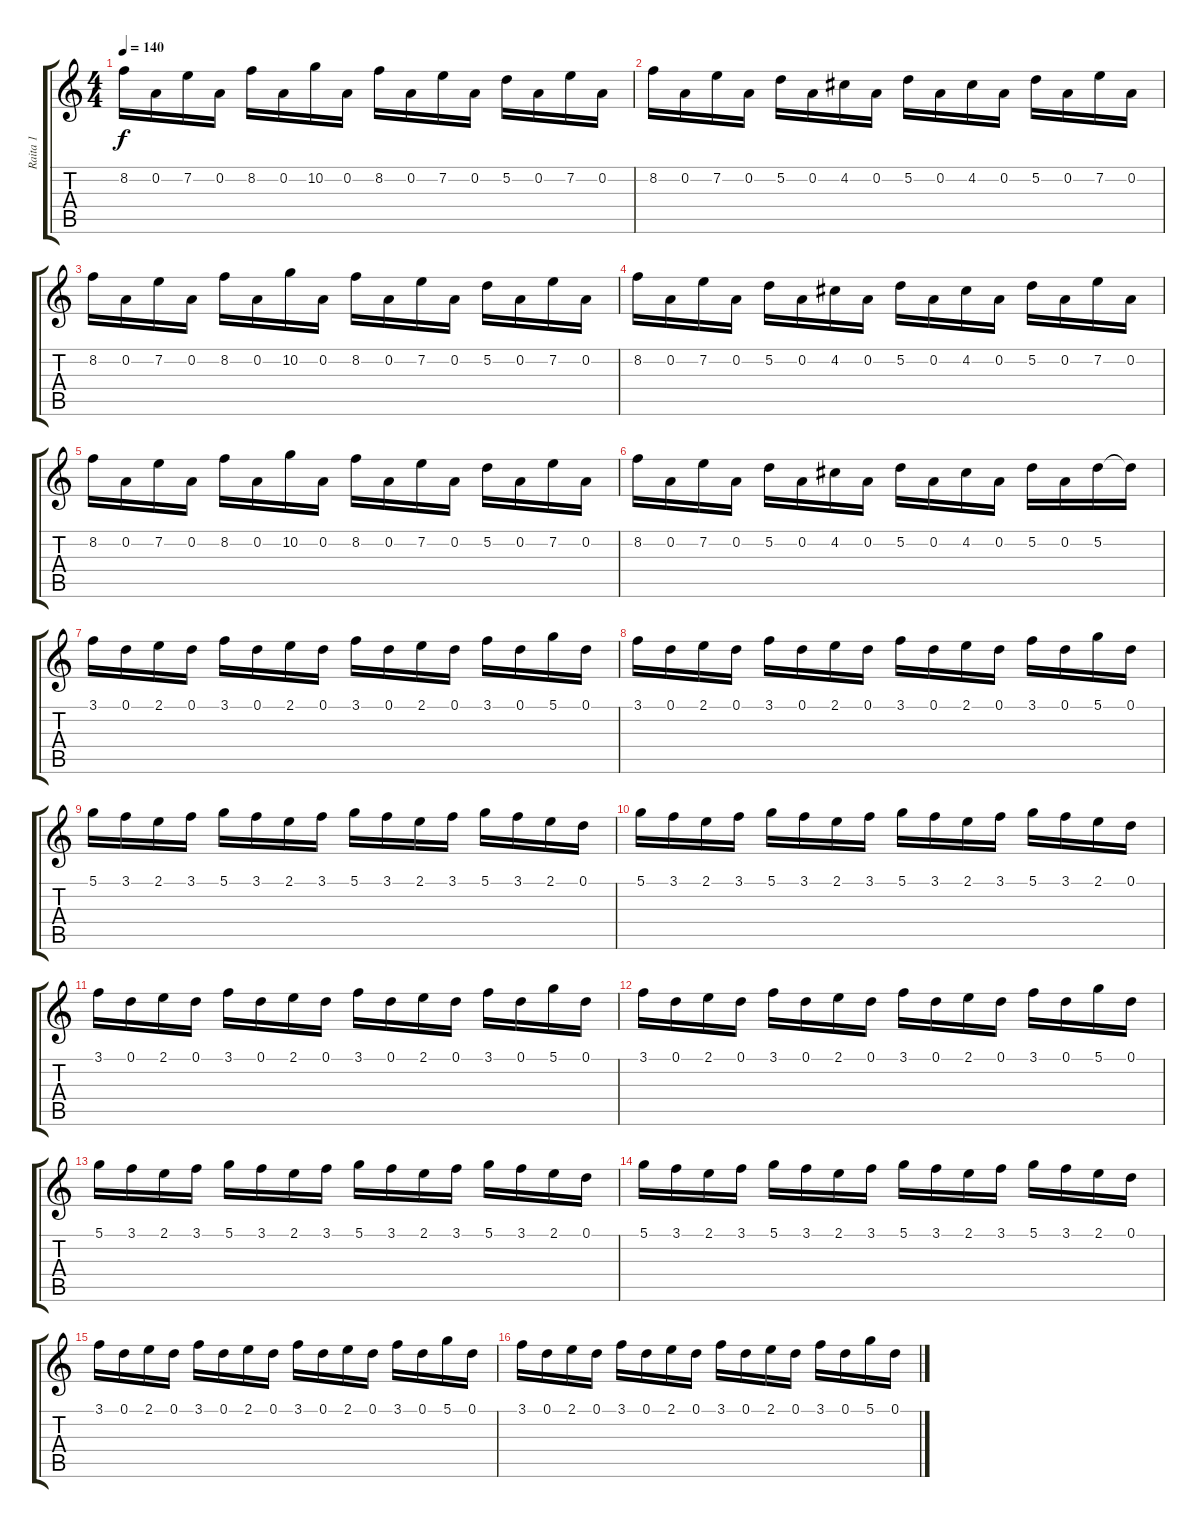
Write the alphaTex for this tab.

\track ("Raita 1" "Raita 1") {instrument distortionguitar}
\staff {score tabs}
\tuning (D4 A3 F3 C3 G2 D2) {hide}
\ts (4 4)
\tempo 140
\clef g2
\ks c
8.2.16{dy f} 0.2.16 7.2.16 0.2.16 8.2.16 0.2.16 10.2.16 0.2.16 8.2.16 0.2.16 7.2.16 0.2.16 5.2.16 0.2.16 7.2.16 0.2.16 |
8.2.16 0.2.16 7.2.16 0.2.16 5.2.16 0.2.16 4.2.16 0.2.16 5.2.16 0.2.16 4.2.16 0.2.16 5.2.16 0.2.16 7.2.16 0.2.16 |
8.2.16 0.2.16 7.2.16 0.2.16 8.2.16 0.2.16 10.2.16 0.2.16 8.2.16 0.2.16 7.2.16 0.2.16 5.2.16 0.2.16 7.2.16 0.2.16 |
8.2.16 0.2.16 7.2.16 0.2.16 5.2.16 0.2.16 4.2.16 0.2.16 5.2.16 0.2.16 4.2.16 0.2.16 5.2.16 0.2.16 7.2.16 0.2.16 |
8.2.16 0.2.16 7.2.16 0.2.16 8.2.16 0.2.16 10.2.16 0.2.16 8.2.16 0.2.16 7.2.16 0.2.16 5.2.16 0.2.16 7.2.16 0.2.16 |
8.2.16 0.2.16 7.2.16 0.2.16 5.2.16 0.2.16 4.2.16 0.2.16 5.2.16 0.2.16 4.2.16 0.2.16 5.2.16 0.2.16 5.2.16 5.2{t}.16 |
3.1.16 0.1.16 2.1.16 0.1.16 3.1.16 0.1.16 2.1.16 0.1.16 3.1.16 0.1.16 2.1.16 0.1.16 3.1.16 0.1.16 5.1.16 0.1.16 |
3.1.16 0.1.16 2.1.16 0.1.16 3.1.16 0.1.16 2.1.16 0.1.16 3.1.16 0.1.16 2.1.16 0.1.16 3.1.16 0.1.16 5.1.16 0.1.16 |
5.1.16 3.1.16 2.1.16 3.1.16 5.1.16 3.1.16 2.1.16 3.1.16 5.1.16 3.1.16 2.1.16 3.1.16 5.1.16 3.1.16 2.1.16 0.1.16 |
5.1.16 3.1.16 2.1.16 3.1.16 5.1.16 3.1.16 2.1.16 3.1.16 5.1.16 3.1.16 2.1.16 3.1.16 5.1.16 3.1.16 2.1.16 0.1.16 |
3.1.16 0.1.16 2.1.16 0.1.16 3.1.16 0.1.16 2.1.16 0.1.16 3.1.16 0.1.16 2.1.16 0.1.16 3.1.16 0.1.16 5.1.16 0.1.16 |
3.1.16 0.1.16 2.1.16 0.1.16 3.1.16 0.1.16 2.1.16 0.1.16 3.1.16 0.1.16 2.1.16 0.1.16 3.1.16 0.1.16 5.1.16 0.1.16 |
5.1.16 3.1.16 2.1.16 3.1.16 5.1.16 3.1.16 2.1.16 3.1.16 5.1.16 3.1.16 2.1.16 3.1.16 5.1.16 3.1.16 2.1.16 0.1.16 |
5.1.16 3.1.16 2.1.16 3.1.16 5.1.16 3.1.16 2.1.16 3.1.16 5.1.16 3.1.16 2.1.16 3.1.16 5.1.16 3.1.16 2.1.16 0.1.16 |
3.1.16 0.1.16 2.1.16 0.1.16 3.1.16 0.1.16 2.1.16 0.1.16 3.1.16 0.1.16 2.1.16 0.1.16 3.1.16 0.1.16 5.1.16 0.1.16 |
3.1.16 0.1.16 2.1.16 0.1.16 3.1.16 0.1.16 2.1.16 0.1.16 3.1.16 0.1.16 2.1.16 0.1.16 3.1.16 0.1.16 5.1.16 0.1.16
